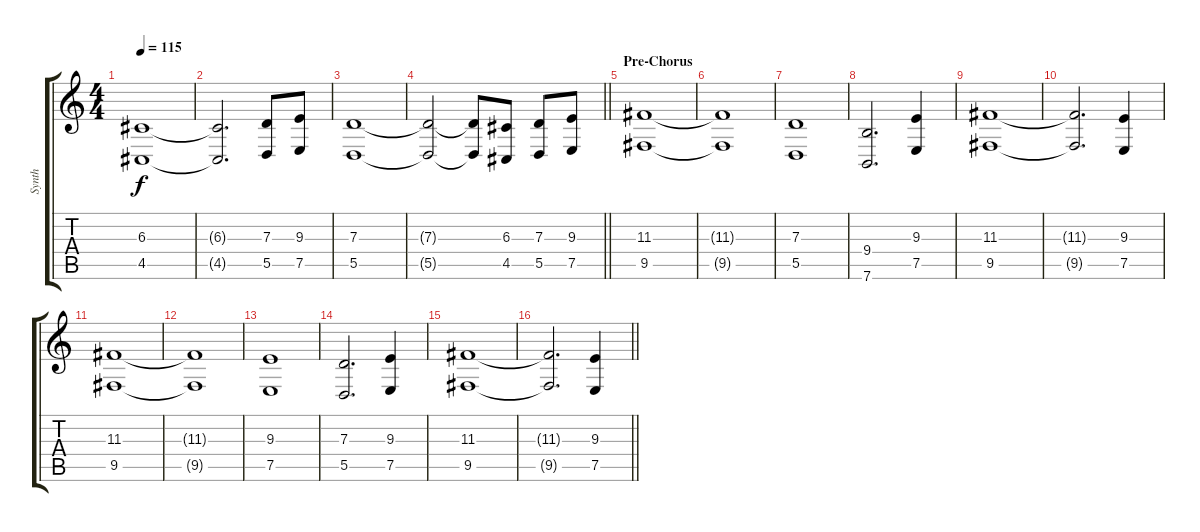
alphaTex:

\track ("Synth" "Synth") {instrument stringensemble1}
\staff {score tabs}
\tuning (E4 B3 G3 D3 A2 E2) {hide}
\ts (4 4)
\tempo 115
\clef g2
\ks c
(6.3 4.5).1{dy f} |
(6.3{t} 4.5{t}).2{d} (7.3 5.5).8 (9.3 7.5).8 |
(7.3 5.5).1 |
\barLineRight lightlight
(7.3{t} 5.5{t}).2 (7.3{t} 5.5{t}).8 (6.3 4.5).8 (7.3 5.5).8 (9.3 7.5).8 |
\section ("" "Pre-Chorus")
(11.3 9.5).1 |
(11.3{t} 9.5{t}).1 |
(7.3 5.5).1 |
(9.4 7.6).2{d} (9.3 7.5).4 |
(11.3 9.5).1 |
(11.3{t} 9.5{t}).2{d} (9.3 7.5).4 |
(11.3 9.5).1 |
(11.3{t} 9.5{t}).1 |
(9.3 7.5).1 |
(7.3 5.5).2{d} (9.3 7.5).4 |
(11.3 9.5).1 |
\barLineRight lightlight
(11.3{t} 9.5{t}).2{d} (9.3 7.5).4
